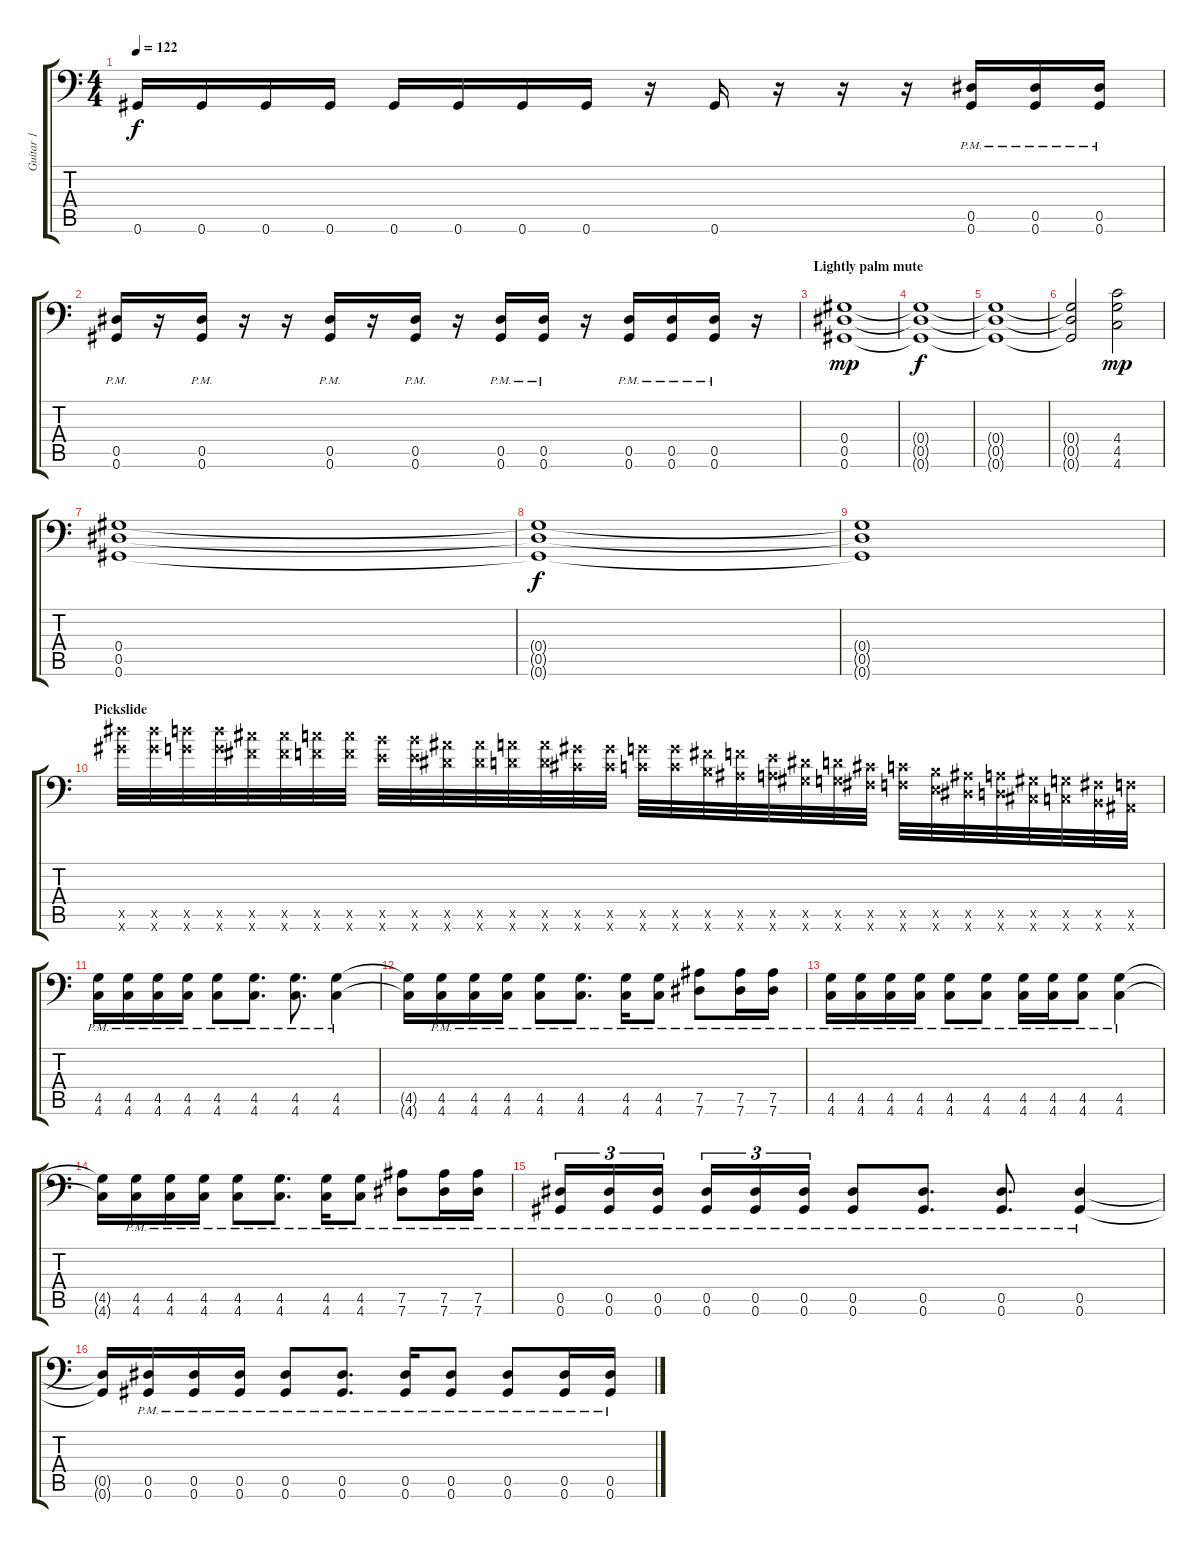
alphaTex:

\track ("Guitar 1" "Guitar 1") {instrument distortionguitar}
\staff {score tabs}
\tuning (Bb3 F3 Db3 Ab2 Eb2 Ab1) {hide}
\ts (4 4)
\tempo 122
\clef f4
\ks c
0.6.16{dy f} 0.6.16 0.6.16 0.6.16 0.6.16 0.6.16 0.6.16 0.6.16 r.16 0.6.16 r.16 r.16 r.16 (0.5{pm} 0.6{pm}).16 (0.5{pm} 0.6{pm}).16 (0.5{pm} 0.6{pm}).16 |
(0.5{pm} 0.6{pm}).16 r.16 (0.5{pm} 0.6{pm}).16 r.16 r.16 (0.5{pm} 0.6{pm}).16 r.16 (0.5{pm} 0.6{pm}).16 r.16 (0.5{pm} 0.6{pm}).16 (0.5{pm} 0.6{pm}).16 r.16 (0.5{pm} 0.6{pm}).16 (0.5{pm} 0.6{pm}).16 (0.5{pm} 0.6{pm}).16 r.16 |
\section ("" "Lightly palm mute ")
(0.4 0.5 0.6).1{dy mp} |
(0.4{t} 0.5{t} 0.6{t}).1{dy f} |
(0.4{t} 0.5{t} 0.6{t}).1 |
(0.4{t} 0.5{t} 0.6{t}).2 (4.4 4.5 4.6).2{dy mp} |
(0.4 0.5 0.6).1 |
(0.4{t} 0.5{t} 0.6{t}).1{dy f} |
(0.4{t} 0.5{t} 0.6{t}).1 |
\section ("" "Pickslide")
(24.5{x} 24.6{x}).32 (24.5{x} 24.6{x}).32 (23.5{x} 23.6{x}).32 (23.5{x} 23.6{x}).32 (22.5{x} 22.6{x}).32 (22.5{x} 22.6{x}).32 (21.5{x} 21.6{x}).32 (21.5{x} 21.6{x}).32 (20.5{x} 20.6{x}).32 (20.5{x} 20.6{x}).32 (19.5{x} 19.6{x}).32 (19.5{x} 19.6{x}).32 (18.5{x} 18.6{x}).32 (18.5{x} 18.6{x}).32 (17.5{x} 17.6{x}).32 (17.5{x} 17.6{x}).32 (16.5{x} 16.6{x}).32 (16.5{x} 16.6{x}).32 (15.5{x} 15.6{x}).32 (14.5{x} 14.6{x}).32 (13.5{x} 13.6{x}).32 (12.5{x} 12.6{x}).32 (11.5{x} 11.6{x}).32 (10.5{x} 10.6{x}).32 (9.5{x} 9.6{x}).32 (8.5{x} 8.6{x}).32 (7.5{x} 7.6{x}).32 (6.5{x} 6.6{x}).32 (5.5{x} 5.6{x}).32 (4.5{x} 4.6{x}).32 (3.5{x} 3.6{x}).32 (2.5{x} 2.6{x}).32 |
(4.5{pm} 4.6{pm}).16 (4.5{pm} 4.6{pm}).16 (4.5{pm} 4.6{pm}).16 (4.5{pm} 4.6{pm}).16 (4.5{pm} 4.6{pm}).8 (4.5{pm} 4.6{pm}).8{d} (4.5{pm} 4.6{pm}).8{d} (4.5{pm} 4.6{pm}).4 |
(4.5{t} 4.6{t}).16 (4.5{pm} 4.6{pm}).16 (4.5{pm} 4.6{pm}).16 (4.5{pm} 4.6{pm}).16 (4.5{pm} 4.6{pm}).8 (4.5{pm} 4.6{pm}).8{d} (4.5{pm} 4.6{pm}).16 (4.5{pm} 4.6{pm}).8 (7.5{pm} 7.6{pm}).8 (7.5{pm} 7.6{pm}).16 (7.5{pm} 7.6{pm}).16 |
(4.5{pm} 4.6{pm}).16 (4.5{pm} 4.6{pm}).16 (4.5{pm} 4.6{pm}).16 (4.5{pm} 4.6{pm}).16 (4.5{pm} 4.6{pm}).8 (4.5{pm} 4.6{pm}).8 (4.5{pm} 4.6{pm}).16 (4.5{pm} 4.6{pm}).16 (4.5{pm} 4.6{pm}).8 (4.5{pm} 4.6{pm}).4 |
(4.5{t} 4.6{t}).16 (4.5{pm} 4.6{pm}).16 (4.5{pm} 4.6{pm}).16 (4.5{pm} 4.6{pm}).16 (4.5{pm} 4.6{pm}).8 (4.5{pm} 4.6{pm}).8{d} (4.5{pm} 4.6{pm}).16 (4.5{pm} 4.6{pm}).8 (7.5{pm} 7.6{pm}).8 (7.5{pm} 7.6{pm}).16 (7.5{pm} 7.6{pm}).16 |
(0.5{pm} 0.6{pm}).16{tu (3 2)} (0.5{pm} 0.6{pm}).16{tu (3 2)} (0.5{pm} 0.6{pm}).16{tu (3 2)} (0.5{pm} 0.6{pm}).16{tu (3 2)} (0.5{pm} 0.6{pm}).16{tu (3 2)} (0.5{pm} 0.6{pm}).16{tu (3 2)} (0.5{pm} 0.6{pm}).8 (0.5{pm} 0.6{pm}).8{d} (0.5{pm} 0.6{pm}).8{d} (0.5{pm} 0.6{pm}).4 |
(0.5{t} 0.6{t}).16 (0.5{pm} 0.6{pm}).16 (0.5{pm} 0.6{pm}).16 (0.5{pm} 0.6{pm}).16 (0.5{pm} 0.6{pm}).8 (0.5{pm} 0.6{pm}).8{d} (0.5{pm} 0.6{pm}).16 (0.5{pm} 0.6{pm}).8 (0.5{pm} 0.6{pm}).8 (0.5{pm} 0.6{pm}).16 (0.5{pm} 0.6{pm}).16
